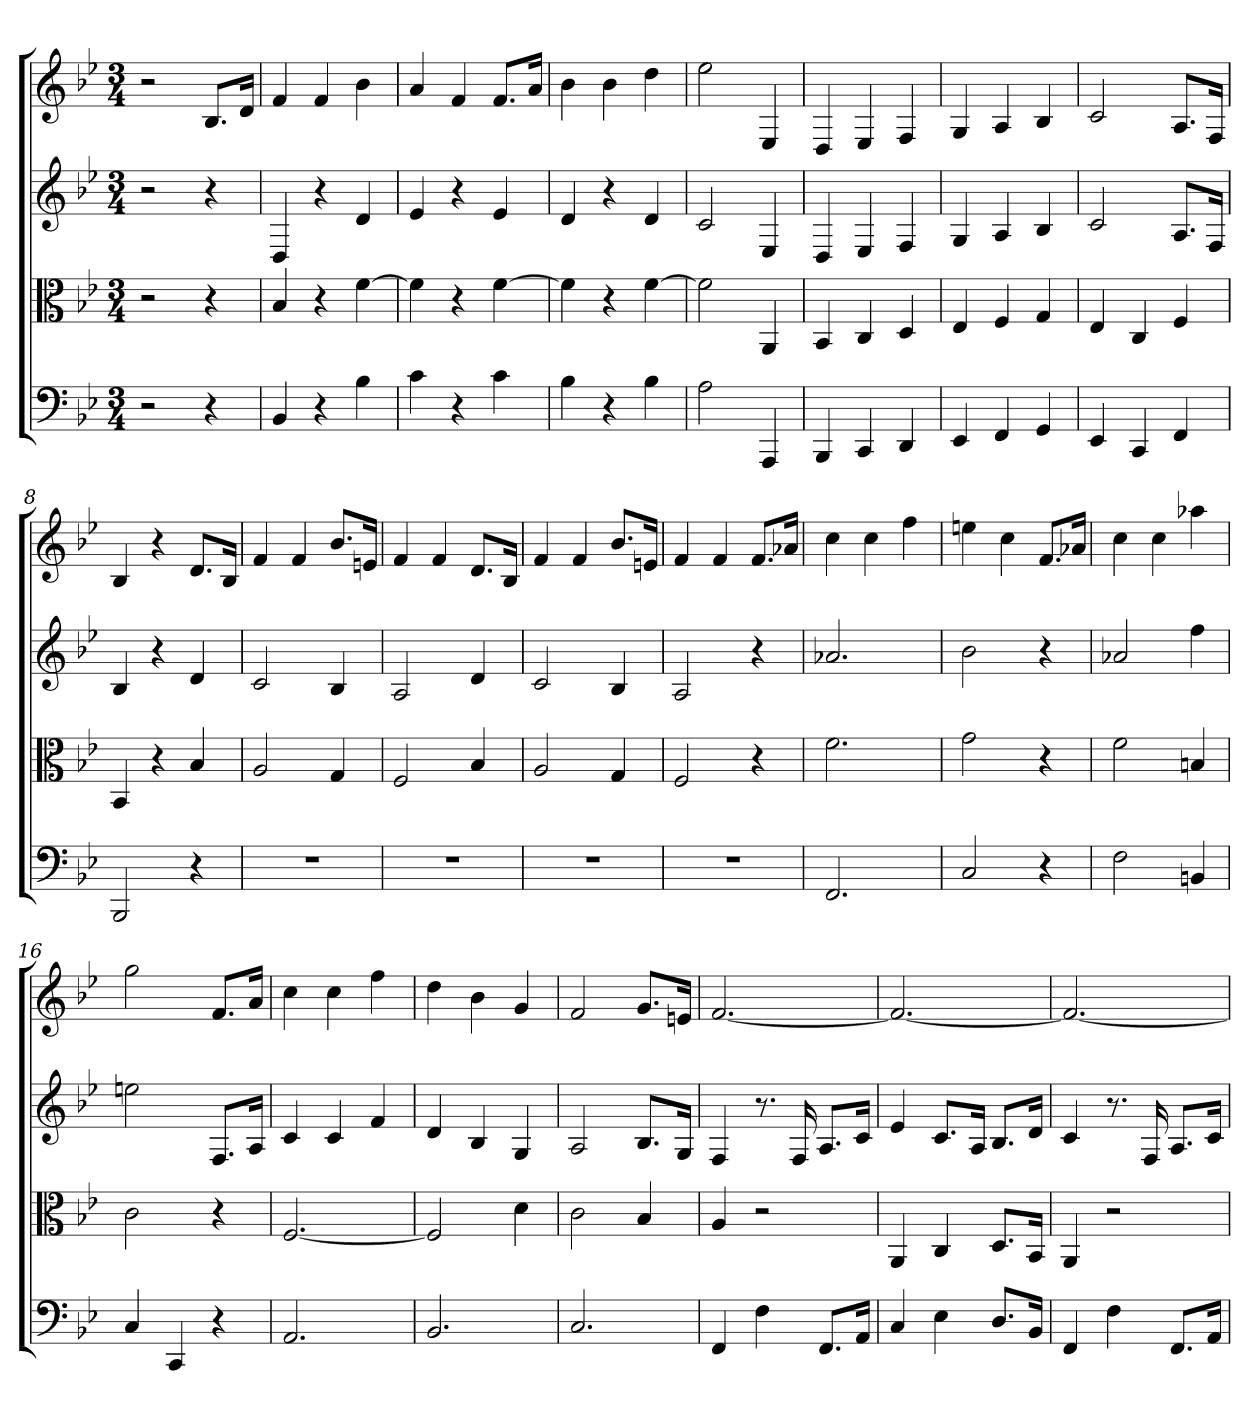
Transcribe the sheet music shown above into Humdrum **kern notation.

**kern	**kern	**kern	**kern
*part4	*part3	*part2	*part1
*staff4	*staff3	*staff2	*staff1
*clefF4	*clefC3	*clefG2	*clefG2
*k[b-e-]	*k[b-e-]	*k[b-e-]	*k[b-e-]
*B-:	*B-:	*B-:	*B-:
*M3/4	*M3/4	*M3/4	*M3/4
=	=	=	=
2r	2r	2r	2r
4r	4r	4r	8.B-/L
.	.	.	16d/Jk
=1	=1	=1	=1
4BB-	4B-	4D	4f
4r	4r	4r	4f
4B-	[4f	4d	4b-
=2	=2	=2	=2
4c	4f]	4e-	4a
4r	4r	4r	4f
4c	[4f	4e-	8.f/L
.	.	.	16a/Jk
=3	=3	=3	=3
4B-	4f]	4d	4b-
4r	4r	4r	4b-
4B-	[4f	4d	4dd
=4	=4	=4	=4
2A	2f]	2c	2ee-
4AAA	4AA	4E-	4E-
=5	=5	=5	=5
4BBB-	4BB-	4D	4D
4CC	4C	4E-	4E-
4DD	4D	4F	4F
=6	=6	=6	=6
4EE-	4E-	4G	4G
4FF	4F	4A	4A
4GG	4G	4B-	4B-
=7	=7	=7	=7
4EE-	4E-	2c	2c
4CC	4C	.	.
4FF	4F	8.A/L	8.A/L
.	.	16F/Jk	16F/Jk
=8	=8	=8	=8
2BBB-	4BB-	4B-	4B-
.	4r	4r	4r
4r	4B-	4d	8.d/L
.	.	.	16B-/Jk
=9	=9	=9	=9
2.r	2A	2c	4f
.	.	.	4f
.	4G	4B-	8.b-/L
.	.	.	16en/Jk
=10	=10	=10	=10
2.r	2F	2A	4f
.	.	.	4f
.	4B-	4d	8.d/L
.	.	.	16B-/Jk
=11	=11	=11	=11
2.r	2A	2c	4f
.	.	.	4f
.	4G	4B-	8.b-/L
.	.	.	16en/Jk
=12	=12	=12	=12
2.r	2F	2A	4f
.	.	.	4f
.	4r	4r	8.f/L
.	.	.	16a-X/Jk
=13	=13	=13	=13
2.FF	2.f	2.a-X	4cc
.	.	.	4cc
.	.	.	4ff
=14	=14	=14	=14
2C	2g	2b-	4een
.	.	.	4cc
4r	4r	4r	8.f/L
.	.	.	16a-X/Jk
=15	=15	=15	=15
2F	2f	2a-X	4cc
.	.	.	4cc
4BBn	4Bn	4ff	4aa-X
=16	=16	=16	=16
4C	2c	2een	2gg
4CC	.	.	.
4r	4r	8.F/L	8.f/L
.	.	16A/Jk	16a/Jk
=17	=17	=17	=17
2.AA	[2.F	4c	4cc
.	.	4c	4cc
.	.	4f	4ff
=18	=18	=18	=18
2.BB-	2F]	4d	4dd
.	.	4B-	4b-
.	4d	4G	4g
=19	=19	=19	=19
2.C	2c	2A	2f
.	4B-	8.B-/L	8.g/L
.	.	16G/Jk	16en/Jk
=20	=20	=20	=20
4FF	4A	4F	[2.f
4F	2r	8.r	.
.	.	16F	.
8.FF/L	.	8.A/L	.
16AA/Jk	.	16c/Jk	.
=21	=21	=21	=21
4C	4AA	4e-	2.f_
4E-	4C	8.c/L	.
.	.	16A/Jk	.
8.D/L	8.D/L	8.B-/L	.
16BB-/Jk	16BB-/Jk	16d/Jk	.
=22	=22	=22	=22
4FF	4AA	4c	2.f_
4F	2r	8.r	.
.	.	16F	.
8.FF/L	.	8.A/L	.
16AA/Jk	.	16c/Jk	.
=	=	=	=
*-	*-	*-	*-
